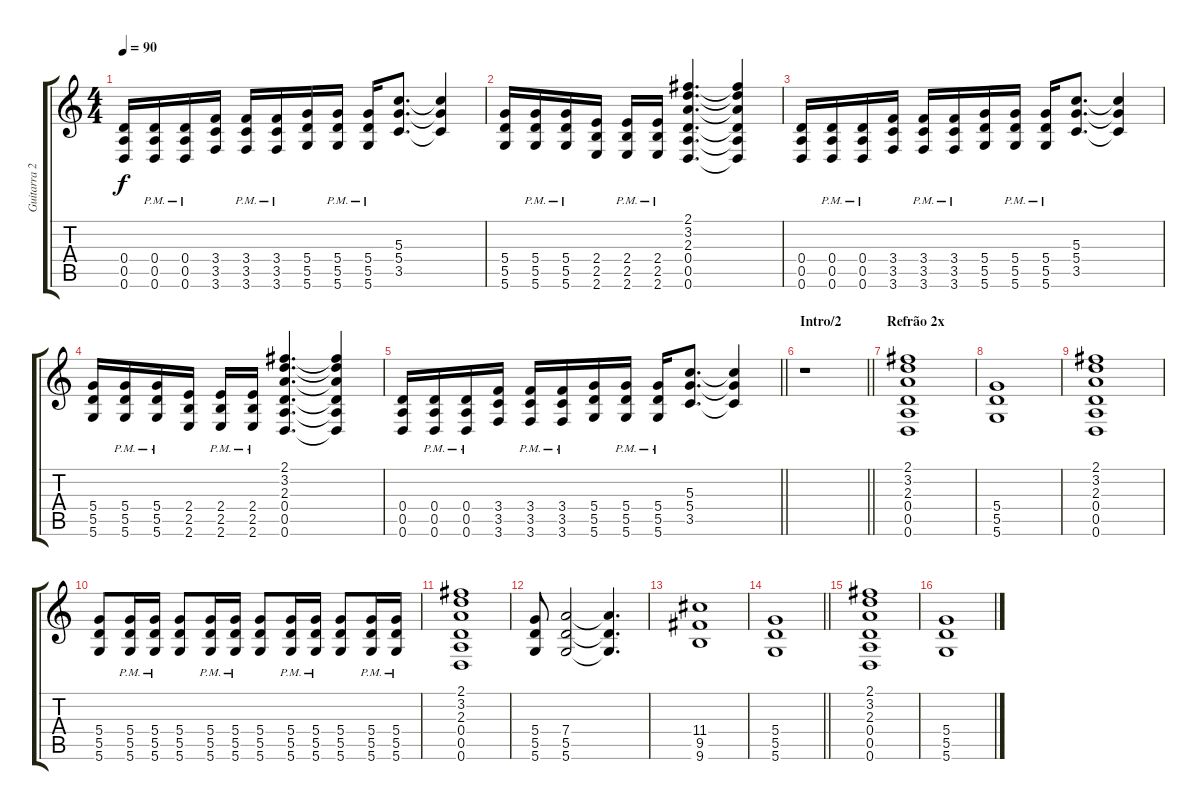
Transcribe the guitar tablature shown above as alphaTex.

\track ("Guitarra 2" "Guitarra 2") {instrument overdrivenguitar}
\staff {score tabs}
\tuning (E4 B3 G3 D3 A2 D2) {hide}
\ts (4 4)
\tempo 90
\clef g2
\ks c
(0.4 0.5 0.6).16{dy f} (0.4{pm} 0.5{pm} 0.6{pm}).16 (0.4{pm} 0.5{pm} 0.6{pm}).16 (3.4 3.5 3.6).16 (3.4{pm} 3.5{pm} 3.6{pm}).16 (3.4{pm} 3.5{pm} 3.6{pm}).16 (5.4 5.5 5.6).16 (5.4{pm} 5.5{pm} 5.6{pm}).16 (5.4{pm} 5.5{pm} 5.6{pm}).16 (5.3 5.4 3.5).8{d} (5.3{t} 5.4{t} 3.5{t}).4 |
(5.4 5.5 5.6).16 (5.4{pm} 5.5{pm} 5.6{pm}).16 (5.4{pm} 5.5{pm} 5.6{pm}).16 (2.4 2.5 2.6).16 (2.4{pm} 2.5{pm} 2.6{pm}).16 (2.4{pm} 2.5{pm} 2.6{pm}).16 (2.1 3.2 2.3 0.4 0.5 0.6).4{d} (2.1{t} 3.2{t} 2.3{t} 0.4{t} 0.5{t} 0.6{t}).4 |
(0.4 0.5 0.6).16 (0.4{pm} 0.5{pm} 0.6{pm}).16 (0.4{pm} 0.5{pm} 0.6{pm}).16 (3.4 3.5 3.6).16 (3.4{pm} 3.5{pm} 3.6{pm}).16 (3.4{pm} 3.5{pm} 3.6{pm}).16 (5.4 5.5 5.6).16 (5.4{pm} 5.5{pm} 5.6{pm}).16 (5.4{pm} 5.5{pm} 5.6{pm}).16 (5.3 5.4 3.5).8{d} (5.3{t} 5.4{t} 3.5{t}).4 |
(5.4 5.5 5.6).16 (5.4{pm} 5.5{pm} 5.6{pm}).16 (5.4{pm} 5.5{pm} 5.6{pm}).16 (2.4 2.5 2.6).16 (2.4{pm} 2.5{pm} 2.6{pm}).16 (2.4{pm} 2.5{pm} 2.6{pm}).16 (2.1 3.2 2.3 0.4 0.5 0.6).4{d} (2.1{t} 3.2{t} 2.3{t} 0.4{t} 0.5{t} 0.6{t}).4 |
\barLineRight lightlight
(0.4 0.5 0.6).16 (0.4{pm} 0.5{pm} 0.6{pm}).16 (0.4{pm} 0.5{pm} 0.6{pm}).16 (3.4 3.5 3.6).16 (3.4{pm} 3.5{pm} 3.6{pm}).16 (3.4{pm} 3.5{pm} 3.6{pm}).16 (5.4 5.5 5.6).16 (5.4{pm} 5.5{pm} 5.6{pm}).16 (5.4{pm} 5.5{pm} 5.6{pm}).16 (5.3 5.4 3.5).8{d} (5.3{t} 5.4{t} 3.5{t}).4 |
\section ("" "Intro/2")
\barLineRight lightlight
r.1 |
\section ("" "Refrão 2x")
(2.1 3.2 2.3 0.4 0.5 0.6).1 |
(5.4 5.5 5.6).1 |
(2.1 3.2 2.3 0.4 0.5 0.6).1 |
(5.4 5.5 5.6).8 (5.4{pm} 5.5{pm} 5.6{pm}).16 (5.4{pm} 5.5{pm} 5.6{pm}).16 (5.4 5.5 5.6).8 (5.4{pm} 5.5{pm} 5.6{pm}).16 (5.4{pm} 5.5{pm} 5.6{pm}).16 (5.4 5.5 5.6).8 (5.4{pm} 5.5{pm} 5.6{pm}).16 (5.4{pm} 5.5{pm} 5.6{pm}).16 (5.4 5.5 5.6).8 (5.4{pm} 5.5{pm} 5.6{pm}).16 (5.4{pm} 5.5{pm} 5.6{pm}).16 |
(2.1 3.2 2.3 0.4 0.5 0.6).1 |
(5.4 5.5 5.6).8 (7.4 5.5 5.6).2 (7.4{t} 5.5{t} 5.6{t}).4{d} |
(11.4 9.5 9.6).1 |
\barLineRight lightlight
(5.4 5.5 5.6).1 |
(2.1 3.2 2.3 0.4 0.5 0.6).1 |
(5.4 5.5 5.6).1
